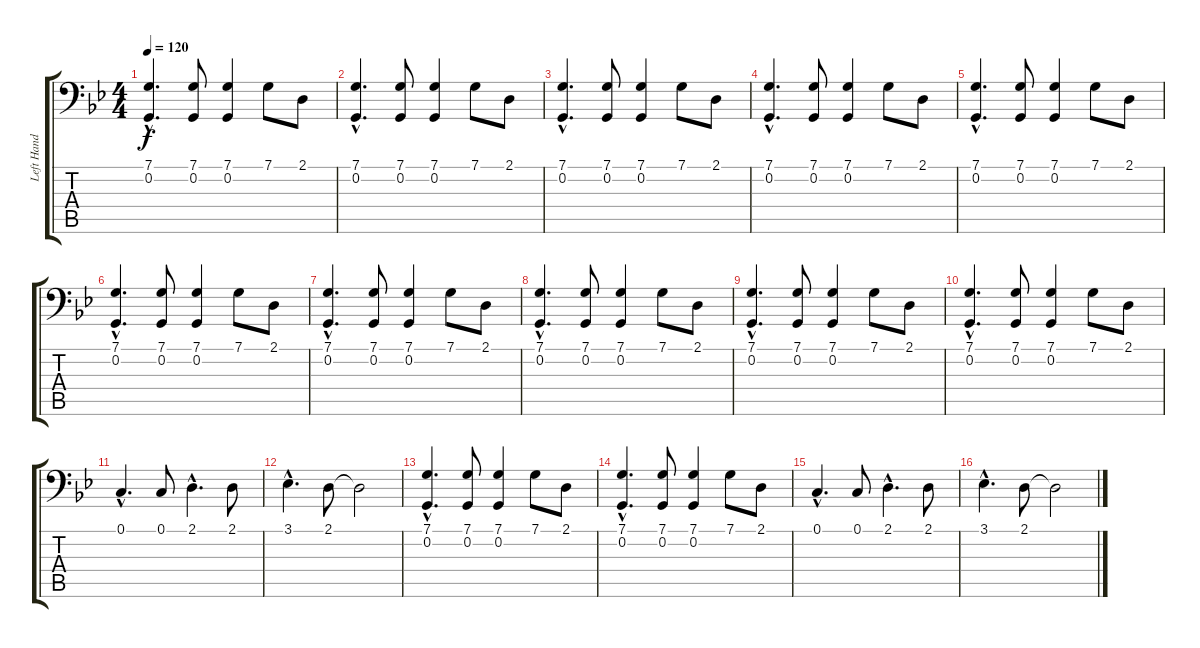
\track ("Left Hand" "Left Hand") {instrument electricgrandpiano}
\staff {score tabs}
\tuning (C3 G2 D2 A1 E1 B0) {hide}
\ts (4 4)
\tempo 120
\clef f4
\ks bb
(7.1{hac} 0.2{hac}).4{d dy f} (7.1 0.2).8 (7.1 0.2).4 7.1.8 2.1.8 |
(7.1{hac} 0.2{hac}).4{d} (7.1 0.2).8 (7.1 0.2).4 7.1.8 2.1.8 |
(7.1{hac} 0.2{hac}).4{d} (7.1 0.2).8 (7.1 0.2).4 7.1.8 2.1.8 |
(7.1{hac} 0.2{hac}).4{d} (7.1 0.2).8 (7.1 0.2).4 7.1.8 2.1.8 |
(7.1{hac} 0.2{hac}).4{d} (7.1 0.2).8 (7.1 0.2).4 7.1.8 2.1.8 |
(7.1{hac} 0.2{hac}).4{d} (7.1 0.2).8 (7.1 0.2).4 7.1.8 2.1.8 |
(7.1{hac} 0.2{hac}).4{d} (7.1 0.2).8 (7.1 0.2).4 7.1.8 2.1.8 |
(7.1{hac} 0.2{hac}).4{d} (7.1 0.2).8 (7.1 0.2).4 7.1.8 2.1.8 |
(7.1{hac} 0.2{hac}).4{d} (7.1 0.2).8 (7.1 0.2).4 7.1.8 2.1.8 |
(7.1{hac} 0.2{hac}).4{d} (7.1 0.2).8 (7.1 0.2).4 7.1.8 2.1.8 |
0.1{hac}.4{d} 0.1.8 2.1{hac}.4{d} 2.1.8 |
3.1{hac}.4{d} 2.1.8 2.1{t}.2 |
(7.1{hac} 0.2{hac}).4{d} (7.1 0.2).8 (7.1 0.2).4 7.1.8 2.1.8 |
(7.1{hac} 0.2{hac}).4{d} (7.1 0.2).8 (7.1 0.2).4 7.1.8 2.1.8 |
0.1{hac}.4{d} 0.1.8 2.1{hac}.4{d} 2.1.8 |
3.1{hac}.4{d} 2.1.8 2.1{t}.2
